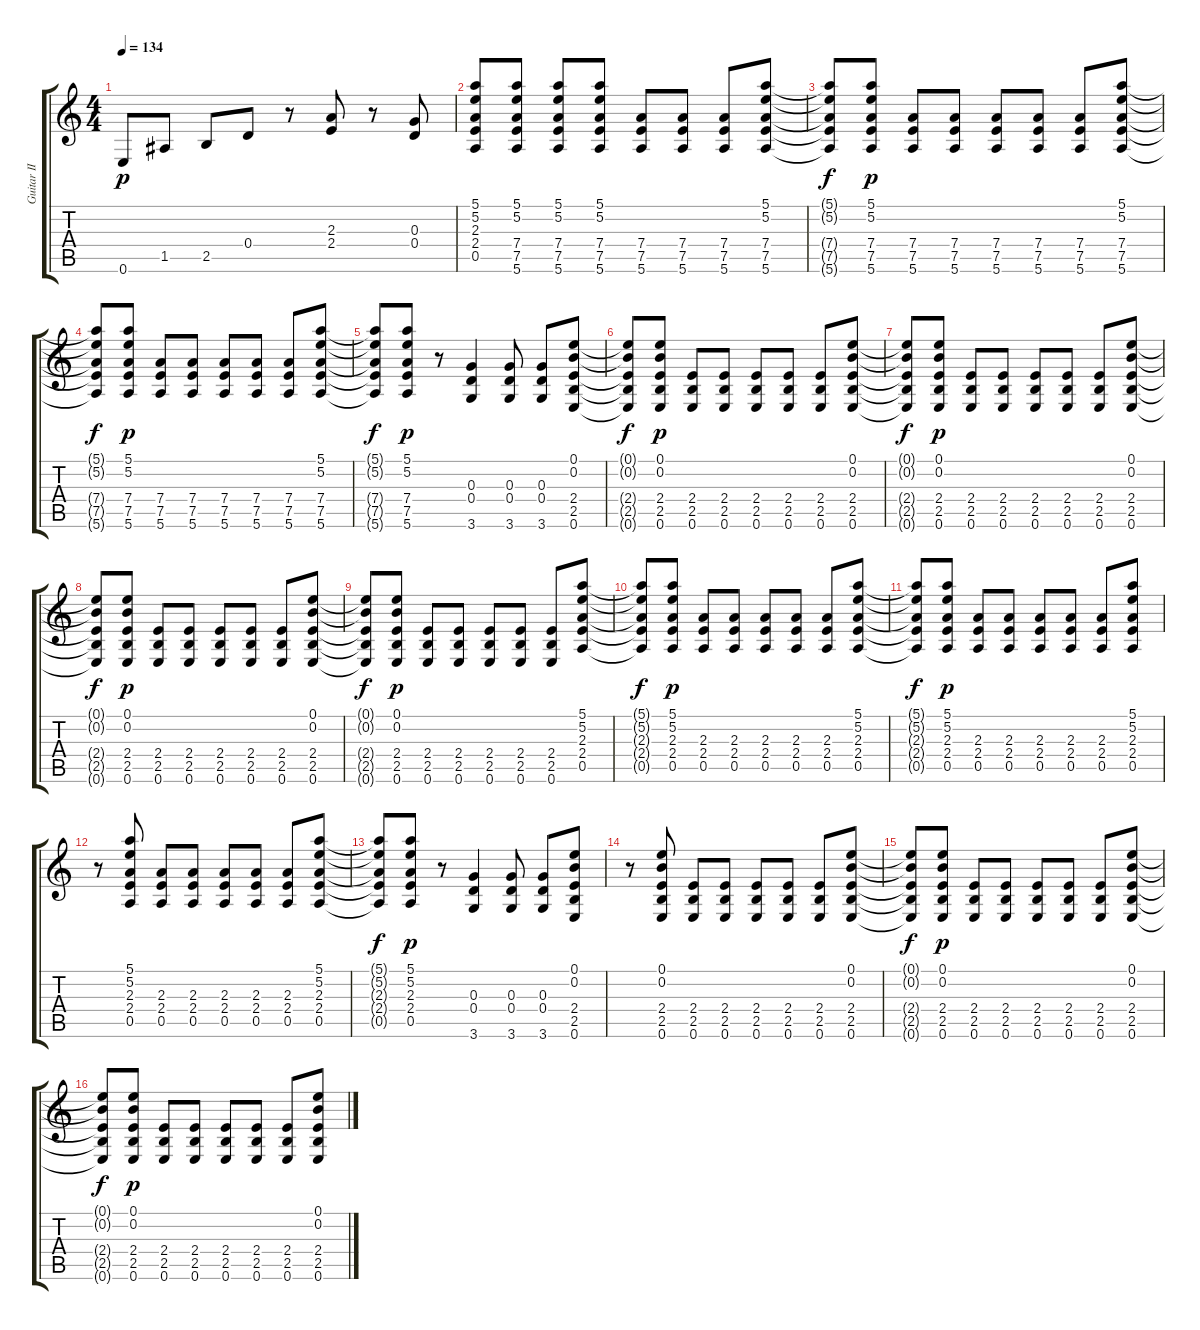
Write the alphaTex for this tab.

\track ("Guitar II" "Guitar II") {instrument overdrivenguitar}
\staff {score tabs}
\tuning (E4 B3 G3 D3 A2 E2) {hide}
\ts (4 4)
\tempo 134
\clef g2
\ks c
0.6.8{dy p} 1.5.8 2.5.8 0.4.8 r.8 (2.3 2.4).8 r.8 (0.3 0.4).8 |
(5.1 5.2 2.3 2.4 0.5).8 (5.1 5.2 7.4 7.5 5.6).8 (5.1 5.2 7.4 7.5 5.6).8 (5.1 5.2 7.4 7.5 5.6).8 (7.4 7.5 5.6).8 (7.4 7.5 5.6).8 (7.4 7.5 5.6).8 (5.1 5.2 7.4 7.5 5.6).8 |
(5.1{t} 5.2{t} 7.4{t} 7.5{t} 5.6{t}).8{dy f} (5.1 5.2 7.4 7.5 5.6).8{dy p} (7.4 7.5 5.6).8 (7.4 7.5 5.6).8 (7.4 7.5 5.6).8 (7.4 7.5 5.6).8 (7.4 7.5 5.6).8 (5.1 5.2 7.4 7.5 5.6).8 |
(5.1{t} 5.2{t} 7.4{t} 7.5{t} 5.6{t}).8{dy f} (5.1 5.2 7.4 7.5 5.6).8{dy p} (7.4 7.5 5.6).8 (7.4 7.5 5.6).8 (7.4 7.5 5.6).8 (7.4 7.5 5.6).8 (7.4 7.5 5.6).8 (5.1 5.2 7.4 7.5 5.6).8 |
(5.1{t} 5.2{t} 7.4{t} 7.5{t} 5.6{t}).8{dy f} (5.1 5.2 7.4 7.5 5.6).8{dy p} r.8 (0.3 0.4 3.6).4 (0.3 0.4 3.6).8 (0.3 0.4 3.6).8 (0.1 0.2 2.4 2.5 0.6).8 |
(0.1{t} 0.2{t} 2.4{t} 2.5{t} 0.6{t}).8{dy f} (0.1 0.2 2.4 2.5 0.6).8{dy p} (2.4 2.5 0.6).8 (2.4 2.5 0.6).8 (2.4 2.5 0.6).8 (2.4 2.5 0.6).8 (2.4 2.5 0.6).8 (0.1 0.2 2.4 2.5 0.6).8 |
(0.1{t} 0.2{t} 2.4{t} 2.5{t} 0.6{t}).8{dy f} (0.1 0.2 2.4 2.5 0.6).8{dy p} (2.4 2.5 0.6).8 (2.4 2.5 0.6).8 (2.4 2.5 0.6).8 (2.4 2.5 0.6).8 (2.4 2.5 0.6).8 (0.1 0.2 2.4 2.5 0.6).8 |
(0.1{t} 0.2{t} 2.4{t} 2.5{t} 0.6{t}).8{dy f} (0.1 0.2 2.4 2.5 0.6).8{dy p} (2.4 2.5 0.6).8 (2.4 2.5 0.6).8 (2.4 2.5 0.6).8 (2.4 2.5 0.6).8 (2.4 2.5 0.6).8 (0.1 0.2 2.4 2.5 0.6).8 |
(0.1{t} 0.2{t} 2.4{t} 2.5{t} 0.6{t}).8{dy f} (0.1 0.2 2.4 2.5 0.6).8{dy p} (2.4 2.5 0.6).8 (2.4 2.5 0.6).8 (2.4 2.5 0.6).8 (2.4 2.5 0.6).8 (2.4 2.5 0.6).8 (5.1 5.2 2.3 2.4 0.5).8 |
(5.1{t} 5.2{t} 2.3{t} 2.4{t} 0.5{t}).8{dy f} (5.1 5.2 2.3 2.4 0.5).8{dy p} (2.3 2.4 0.5).8 (2.3 2.4 0.5).8 (2.3 2.4 0.5).8 (2.3 2.4 0.5).8 (2.3 2.4 0.5).8 (5.1 5.2 2.3 2.4 0.5).8 |
(5.1{t} 5.2{t} 2.3{t} 2.4{t} 0.5{t}).8{dy f} (5.1 5.2 2.3 2.4 0.5).8{dy p} (2.3 2.4 0.5).8 (2.3 2.4 0.5).8 (2.3 2.4 0.5).8 (2.3 2.4 0.5).8 (2.3 2.4 0.5).8 (5.1 5.2 2.3 2.4 0.5).8 |
r.8 (5.1 5.2 2.3 2.4 0.5).8 (2.3 2.4 0.5).8 (2.3 2.4 0.5).8 (2.3 2.4 0.5).8 (2.3 2.4 0.5).8 (2.3 2.4 0.5).8 (5.1 5.2 2.3 2.4 0.5).8 |
(5.1{t} 5.2{t} 2.3{t} 2.4{t} 0.5{t}).8{dy f} (5.1 5.2 2.3 2.4 0.5).8{dy p} r.8 (0.3 0.4 3.6).4 (0.3 0.4 3.6).8 (0.3 0.4 3.6).8 (0.1 0.2 2.4 2.5 0.6).8 |
r.8 (0.1 0.2 2.4 2.5 0.6).8 (2.4 2.5 0.6).8 (2.4 2.5 0.6).8 (2.4 2.5 0.6).8 (2.4 2.5 0.6).8 (2.4 2.5 0.6).8 (0.1 0.2 2.4 2.5 0.6).8 |
(0.1{t} 0.2{t} 2.4{t} 2.5{t} 0.6{t}).8{dy f} (0.1 0.2 2.4 2.5 0.6).8{dy p} (2.4 2.5 0.6).8 (2.4 2.5 0.6).8 (2.4 2.5 0.6).8 (2.4 2.5 0.6).8 (2.4 2.5 0.6).8 (0.1 0.2 2.4 2.5 0.6).8 |
(0.1{t} 0.2{t} 2.4{t} 2.5{t} 0.6{t}).8{dy f} (0.1 0.2 2.4 2.5 0.6).8{dy p} (2.4 2.5 0.6).8 (2.4 2.5 0.6).8 (2.4 2.5 0.6).8 (2.4 2.5 0.6).8 (2.4 2.5 0.6).8 (0.1 0.2 2.4 2.5 0.6).8
